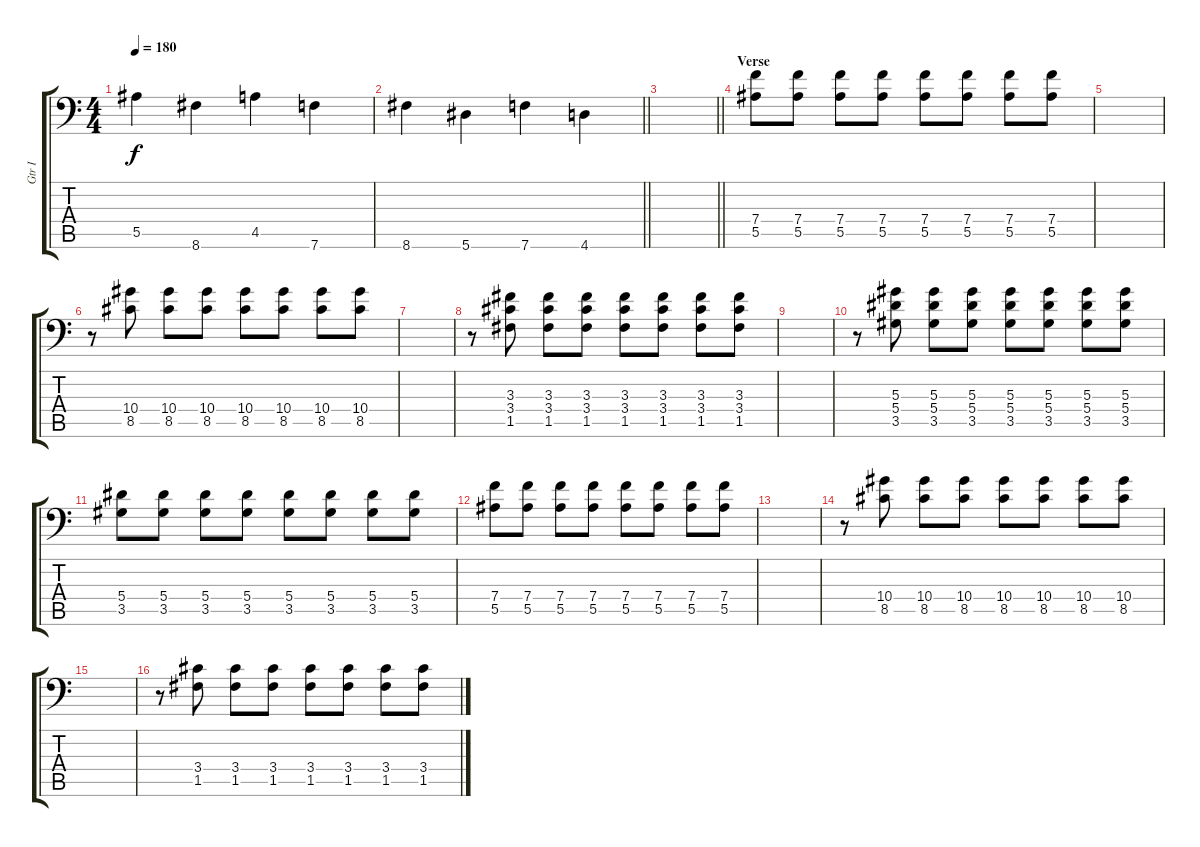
\track ("Gtr I" "Gtr I") {instrument distortionguitar}
\staff {score tabs}
\tuning (C4 G3 Eb3 Bb2 F2 Bb1) {hide}
\ts (4 4)
\tempo 180
\clef f4
\ks c
5.5.4{dy f} 8.6.4 4.5.4 7.6.4 |
\barLineRight lightlight
8.6.4 5.6.4 7.6.4 4.6.4 |
\barLineRight lightlight
|
\section ("" "Verse")
(7.4 5.5).8 (7.4 5.5).8 (7.4 5.5).8 (7.4 5.5).8 (7.4 5.5).8 (7.4 5.5).8 (7.4 5.5).8 (7.4 5.5).8 |
|
r.8 (10.4 8.5).8 (10.4 8.5).8 (10.4 8.5).8 (10.4 8.5).8 (10.4 8.5).8 (10.4 8.5).8 (10.4 8.5).8 |
|
r.8 (3.3 3.4 1.5).8 (3.3 3.4 1.5).8 (3.3 3.4 1.5).8 (3.3 3.4 1.5).8 (3.3 3.4 1.5).8 (3.3 3.4 1.5).8 (3.3 3.4 1.5).8 |
|
r.8 (5.3 5.4 3.5).8 (5.3 5.4 3.5).8 (5.3 5.4 3.5).8 (5.3 5.4 3.5).8 (5.3 5.4 3.5).8 (5.3 5.4 3.5).8 (5.3 5.4 3.5).8 |
(5.4 3.5).8 (5.4 3.5).8 (5.4 3.5).8 (5.4 3.5).8 (5.4 3.5).8 (5.4 3.5).8 (5.4 3.5).8 (5.4 3.5).8 |
(7.4 5.5).8 (7.4 5.5).8 (7.4 5.5).8 (7.4 5.5).8 (7.4 5.5).8 (7.4 5.5).8 (7.4 5.5).8 (7.4 5.5).8 |
|
r.8 (10.4 8.5).8 (10.4 8.5).8 (10.4 8.5).8 (10.4 8.5).8 (10.4 8.5).8 (10.4 8.5).8 (10.4 8.5).8 |
|
r.8 (3.4 1.5).8 (3.4 1.5).8 (3.4 1.5).8 (3.4 1.5).8 (3.4 1.5).8 (3.4 1.5).8 (3.4 1.5).8
